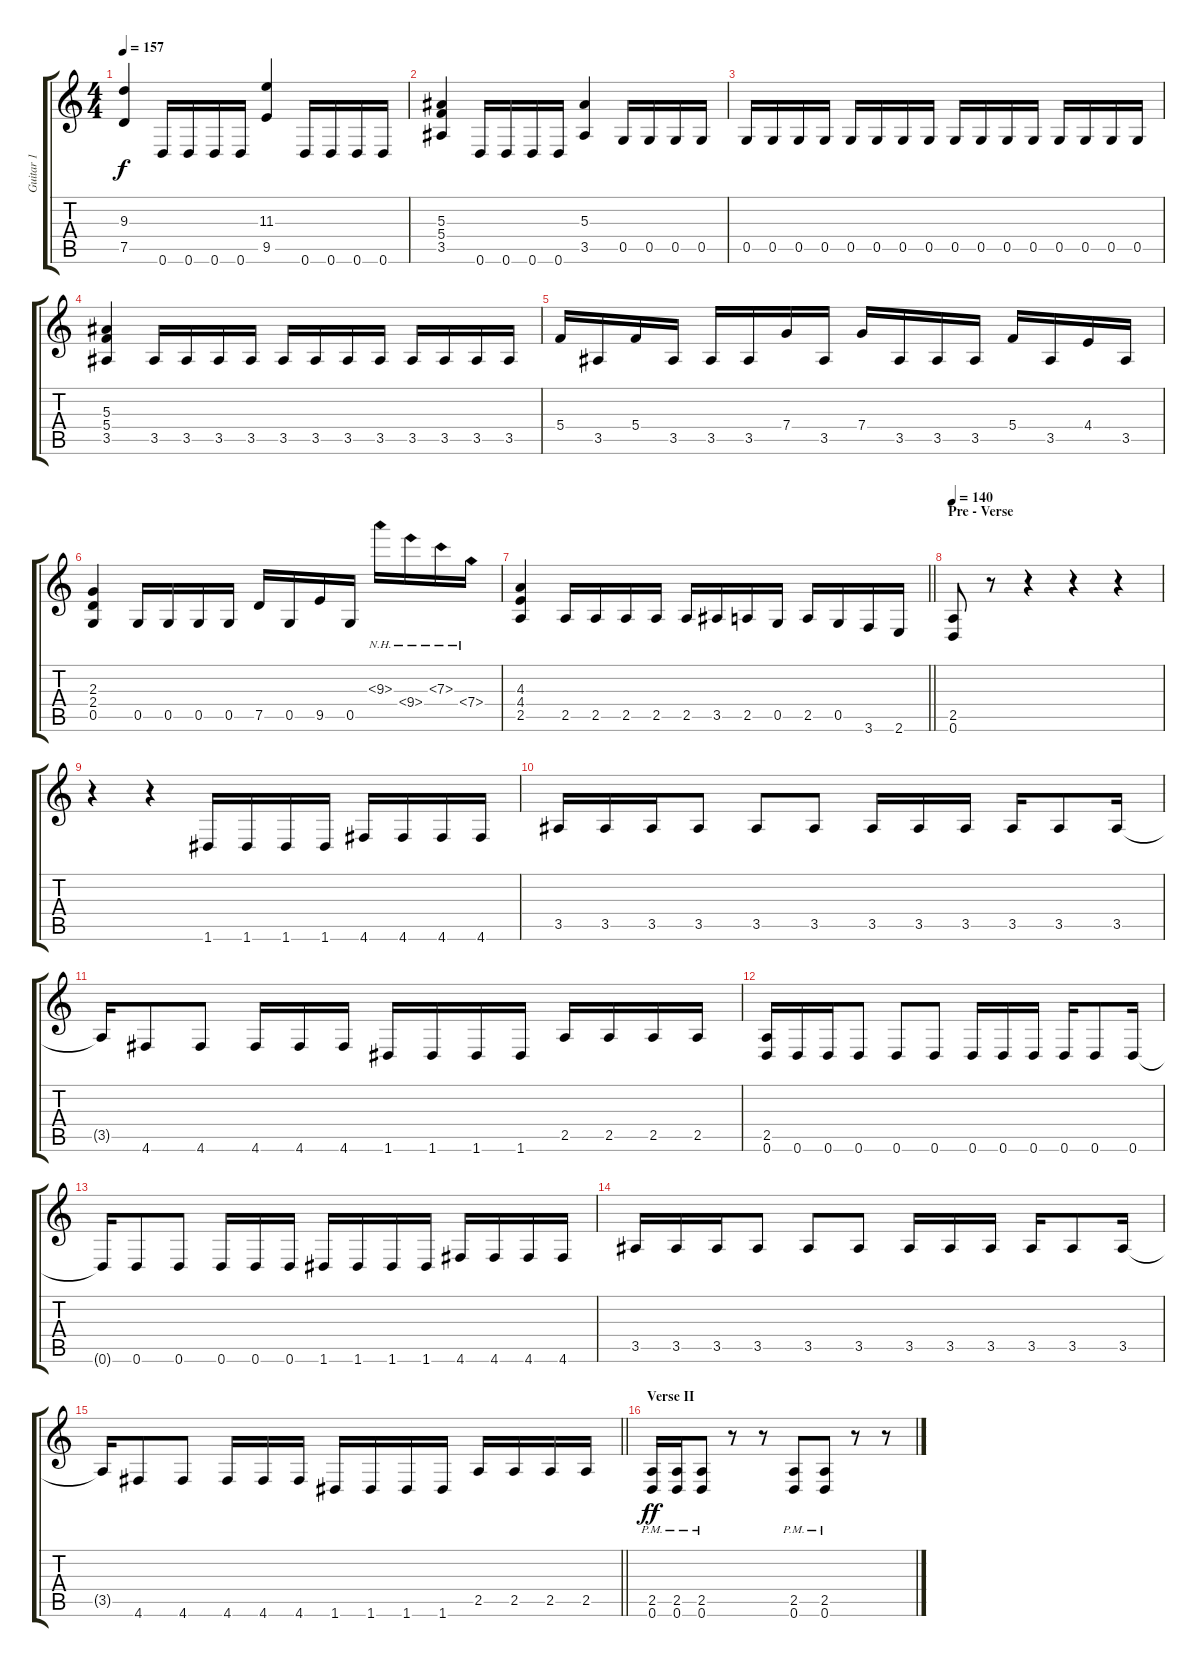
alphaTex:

\track ("Guitar 1" "Guitar 1") {instrument distortionguitar}
\staff {score tabs}
\tuning (D4 A3 F3 C3 G2 D2) {hide}
\ts (4 4)
\tempo 157
\clef g2
\ks c
(9.3 7.5).4{dy f} 0.6.16 0.6.16 0.6.16 0.6.16 (11.3 9.5).4 0.6.16 0.6.16 0.6.16 0.6.16 |
(5.3 5.4 3.5).4 0.6.16 0.6.16 0.6.16 0.6.16 (5.3 3.5).4 0.5.16 0.5.16 0.5.16 0.5.16 |
0.5.16 0.5.16 0.5.16 0.5.16 0.5.16 0.5.16 0.5.16 0.5.16 0.5.16 0.5.16 0.5.16 0.5.16 0.5.16 0.5.16 0.5.16 0.5.16 |
(5.3 5.4 3.5).4 3.5.16 3.5.16 3.5.16 3.5.16 3.5.16 3.5.16 3.5.16 3.5.16 3.5.16 3.5.16 3.5.16 3.5.16 |
5.4.16 3.5.16 5.4.16 3.5.16 3.5.16 3.5.16 7.4.16 3.5.16 7.4.16 3.5.16 3.5.16 3.5.16 5.4.16 3.5.16 4.4.16 3.5.16 |
(2.3 2.4 0.5).4 0.5.16 0.5.16 0.5.16 0.5.16 7.5.16 0.5.16 9.5.16 0.5.16 9.3{nh}.16 9.4{nh}.16 7.3{nh}.16 7.4{nh}.16 |
\barLineRight lightlight
(4.3 4.4 2.5).4 2.5.16 2.5.16 2.5.16 2.5.16 2.5.16 3.5.16 2.5.16 0.5.16 2.5.16 0.5.16 3.6.16 2.6.16 |
\section ("" "Pre - Verse")
\tempo 140
(2.5 0.6).8 r.8 r.4 r.4 r.4 |
r.4 r.4 1.6.16 1.6.16 1.6.16 1.6.16 4.6.16 4.6.16 4.6.16 4.6.16 |
3.5.16 3.5.16 3.5.16 3.5.8 3.5.8 3.5.8 3.5.16 3.5.16 3.5.16 3.5.16 3.5.8 3.5.16 |
3.5{t}.16 4.6.8 4.6.8 4.6.16 4.6.16 4.6.16 1.6.16 1.6.16 1.6.16 1.6.16 2.5.16 2.5.16 2.5.16 2.5.16 |
(2.5 0.6).16 0.6.16 0.6.16 0.6.8 0.6.8 0.6.8 0.6.16 0.6.16 0.6.16 0.6.16 0.6.8 0.6.16 |
0.6{t}.16 0.6.8 0.6.8 0.6.16 0.6.16 0.6.16 1.6.16 1.6.16 1.6.16 1.6.16 4.6.16 4.6.16 4.6.16 4.6.16 |
3.5.16 3.5.16 3.5.16 3.5.8 3.5.8 3.5.8 3.5.16 3.5.16 3.5.16 3.5.16 3.5.8 3.5.16 |
\barLineRight lightlight
3.5{t}.16 4.6.8 4.6.8 4.6.16 4.6.16 4.6.16 1.6.16 1.6.16 1.6.16 1.6.16 2.5.16 2.5.16 2.5.16 2.5.16 |
\section ("" "Verse II")
(2.5{pm} 0.6{pm}).16{dy ff} (2.5{pm} 0.6{pm}).16 (2.5{pm} 0.6{pm}).8 r.8 r.8 (2.5{pm} 0.6{pm}).8 (2.5{pm} 0.6{pm}).8 r.8 r.8
